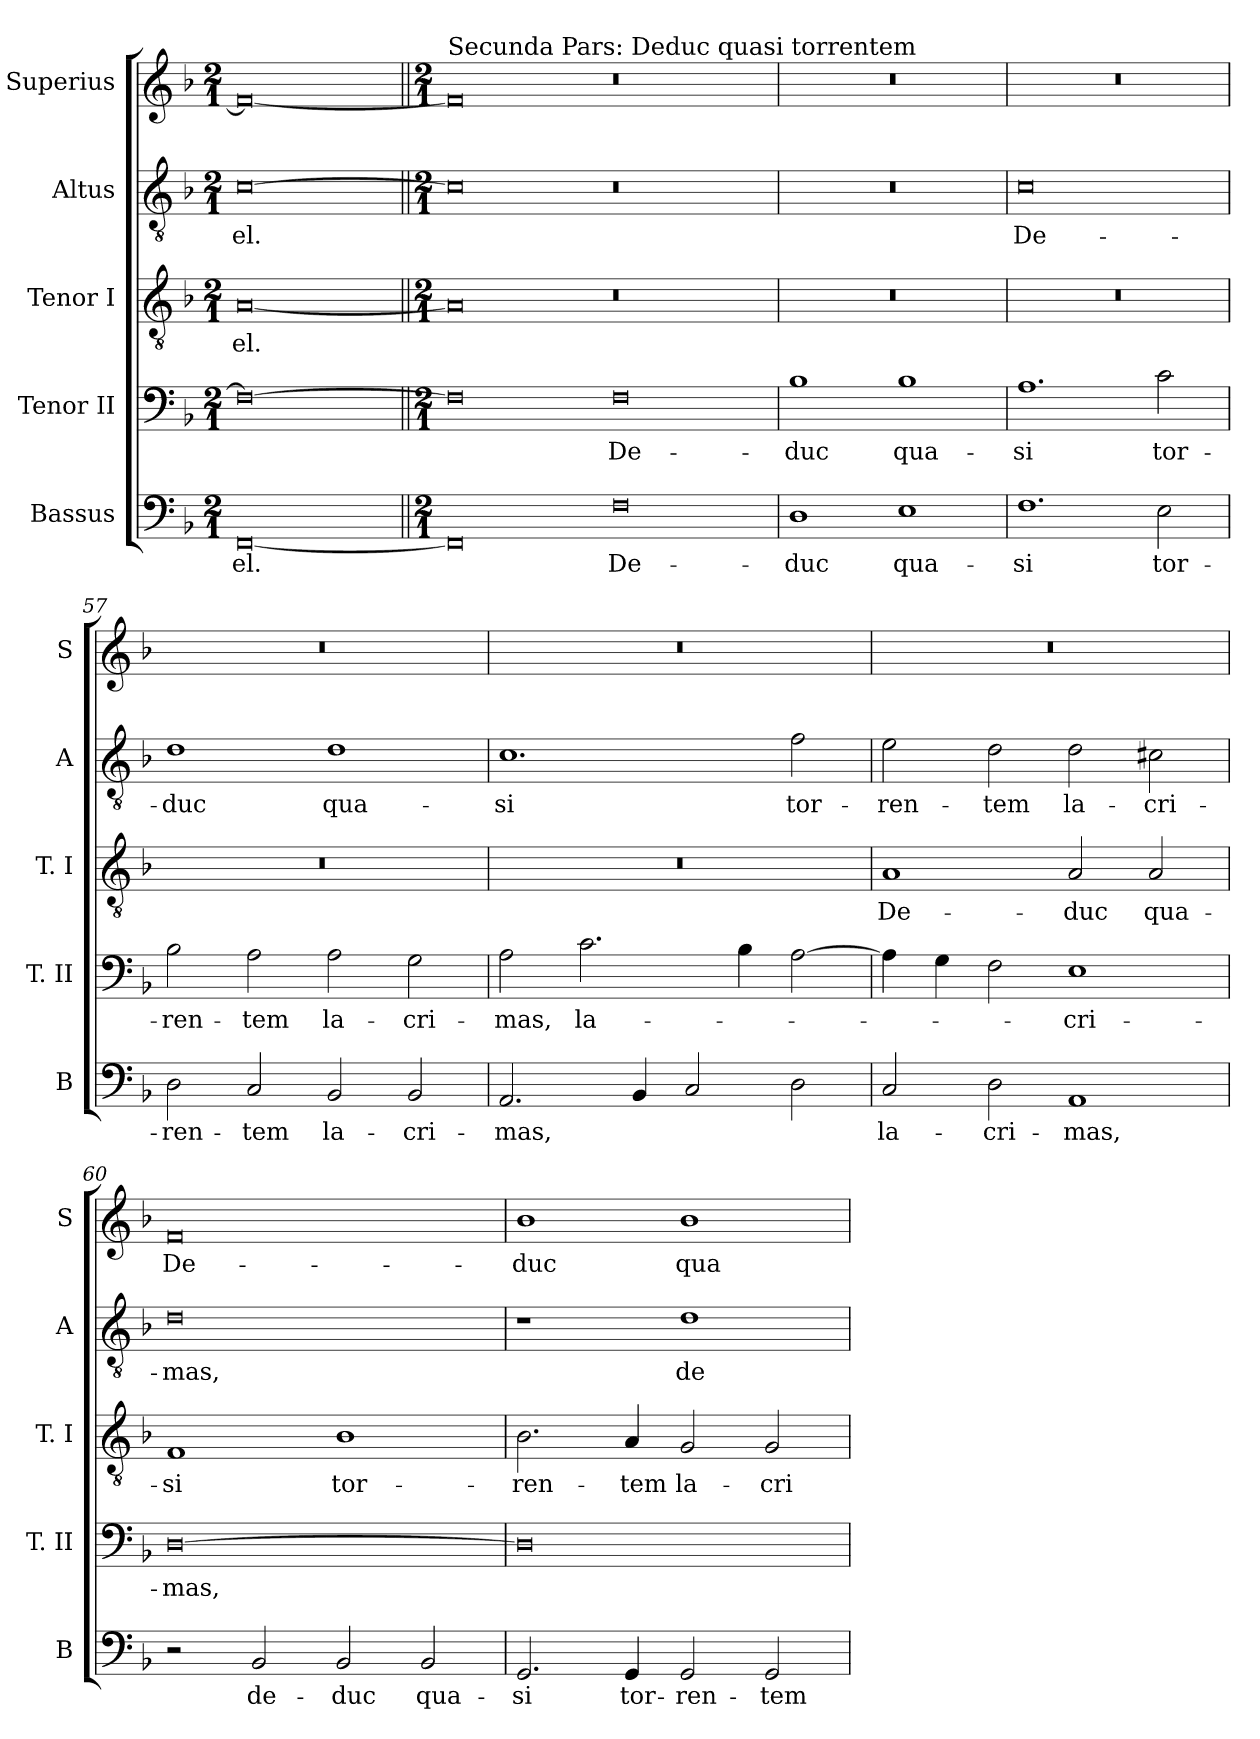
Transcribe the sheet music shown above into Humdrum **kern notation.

**kern	**text	**kern	**text	**kern	**text	**kern	**text	**kern	**text
*part5	*part5	*part4	*part4	*part3	*part3	*part2	*part2	*part1	*part1
*staff5	*staff5	*staff4	*staff4	*staff3	*staff3	*staff2	*staff2	*staff1	*staff1
*I"Bassus	*	*I"Tenor II	*	*I"Tenor I	*	*I"Altus	*	*I"Superius	*
*I'B	*	*I'T. II	*	*I'T. I	*	*I'A	*	*I'S	*
*clefF4	*	*clefF4	*	*clefGv2	*	*clefGv2	*	*clefG2	*
*k[b-]	*	*k[b-]	*	*k[b-]	*	*k[b-]	*	*k[b-]	*
*F:	*	*F:	*	*F:	*	*F:	*	*F:	*
*M2/1	*	*M2/1	*	*M2/1	*	*M2/1	*	*M2/1	*
=	=	=	=	=	=	=	=	=	=
[0FF	-el.	0F_	.	[0A	-el.	[0c	-el.	0f_	.
=||	=||	=||	=||	=||	=||	=||	=||	=||	=||
*M2/1	*	*M2/1	*	*M2/1	*	*M2/1	*	*M2/1	*
!	!	!	!	!	!	!	!	!LO:TX:a:t=Secunda Pars&colon; Deduc quasi torrentem	!
0FF]	.	0F]	.	0A]	.	0c]	.	0f]	.
0F	De-	0F	De-	0r	.	0r	.	0r	.
=55	=55	=55	=55	=55	=55	=55	=55	=55	=55
1D	-duc	1B-	-duc	0r	.	0r	.	0r	.
1E	qua-	1B-	qua-	.	.	.	.	.	.
=56	=56	=56	=56	=56	=56	=56	=56	=56	=56
1.F	-si	1.A	-si	0r	.	0c	De-	0r	.
2E	tor-	2c	tor-	.	.	.	.	.	.
=57	=57	=57	=57	=57	=57	=57	=57	=57	=57
2D	-ren-	2B-	-ren-	0r	.	1d	-duc	0r	.
2C	-tem	2A	-tem	.	.	.	.	.	.
2BB-	la-	2A	la-	.	.	1d	qua-	.	.
2BB-	-cri-	2G	-cri-	.	.	.	.	.	.
=58	=58	=58	=58	=58	=58	=58	=58	=58	=58
2.AA	-mas,	2A	-mas,	0r	.	1.c	-si	0r	.
.	.	2.c	la-	.	.	.	.	.	.
4BB-	.	.	.	.	.	.	.	.	.
2C	.	.	.	.	.	.	.	.	.
.	.	4B-	.	.	.	.	.	.	.
2D	.	[2A	.	.	.	2f	tor-	.	.
=59	=59	=59	=59	=59	=59	=59	=59	=59	=59
2C	la-	4A]	.	1A	De-	2e	-ren-	0r	.
.	.	4G	.	.	.	.	.	.	.
2D	-cri-	2F	.	.	.	2d	-tem	.	.
1AA	-mas,	1E	-cri-	2A	-duc	2d	la-	.	.
.	.	.	.	2A	qua-	2c#X	-cri-	.	.
=60	=60	=60	=60	=60	=60	=60	=60	=60	=60
2r	.	[0D	-mas,	1F	-si	0d	-mas,	0f	De-
2BB-	de-	.	.	.	.	.	.	.	.
2BB-	-duc	.	.	1B-	tor-	.	.	.	.
2BB-	qua-	.	.	.	.	.	.	.	.
=61	=61	=61	=61	=61	=61	=61	=61	=61	=61
2.GG	-si	0D]	.	2.B-	-ren-	1r	.	1b-	-duc
4GG	tor-	.	.	4A	-tem	.	.	.	.
2GG	-ren-	.	.	2G	la-	1d	de-	1b-	qua-
2GG	-tem	.	.	2G	-cri-	.	.	.	.
=	=	=	=	=	=	=	=	=	=
*-	*-	*-	*-	*-	*-	*-	*-	*-	*-
